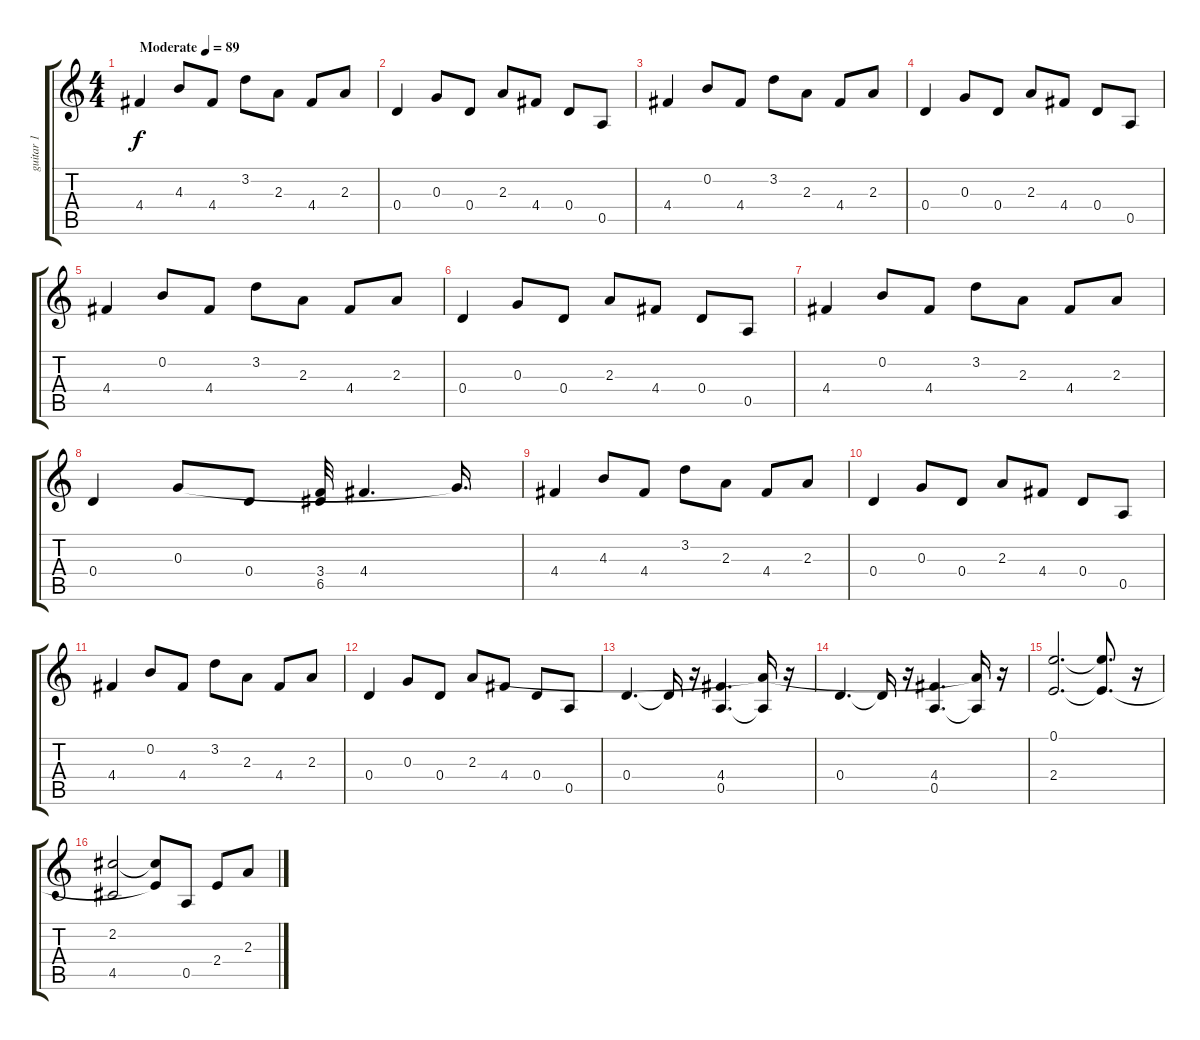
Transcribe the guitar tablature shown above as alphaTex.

\track ("guitar 1" "guitar 1") {instrument electricguitarclean}
\staff {score tabs}
\tuning (E4 B3 G3 D3 A2 E2) {hide}
\ts (4 4)
\tempo (89 "Moderate")
\clef g2
\ks c
4.4.4{dy f instrument electricguitarclean} 4.3.8 4.4.8 3.2.8 2.3.8 4.4.8 2.3.8 |
0.4.4 0.3.8 0.4.8 2.3.8 4.4.8 0.4.8 0.5.8 |
4.4.4 0.2.8 4.4.8 3.2.8 2.3.8 4.4.8 2.3.8 |
0.4.4 0.3.8 0.4.8 2.3.8 4.4.8 0.4.8 0.5.8 |
4.4.4 0.2.8 4.4.8 3.2.8 2.3.8 4.4.8 2.3.8 |
0.4.4 0.3.8 0.4.8 2.3.8 4.4.8 0.4.8 0.5.8 |
4.4.4 0.2.8 4.4.8 3.2.8 2.3.8 4.4.8 2.3.8 |
0.4.4 0.3.8 0.4.8 (3.4 6.5).32 4.4.4{d} 0.3{t}.16{d} |
4.4.4 4.3.8 4.4.8 3.2.8 2.3.8 4.4.8 2.3.8 |
0.4.4 0.3.8 0.4.8 2.3.8 4.4.8 0.4.8 0.5.8 |
4.4.4 0.2.8 4.4.8 3.2.8 2.3.8 4.4.8 2.3.8 |
0.4.4 0.3.8 0.4.8 2.3.8 4.4.8 0.4.8 0.5.8 |
0.4.4{d} 0.4{t}.16 r.16 (4.4 0.5).4{d} (2.3{t} 0.5{t}).16 r.16 |
0.4.4{d} 0.4{t}.16 r.16 (4.4 0.5).4{d} (2.3{t} 0.5{t}).16 r.16 |
(0.1 2.4).2{d} (0.1{t} 2.4{t}).8{d} r.16 |
(2.2 4.5).2 (2.2{t} 2.4{t}).8 0.5.8 2.4.8 2.3.8
